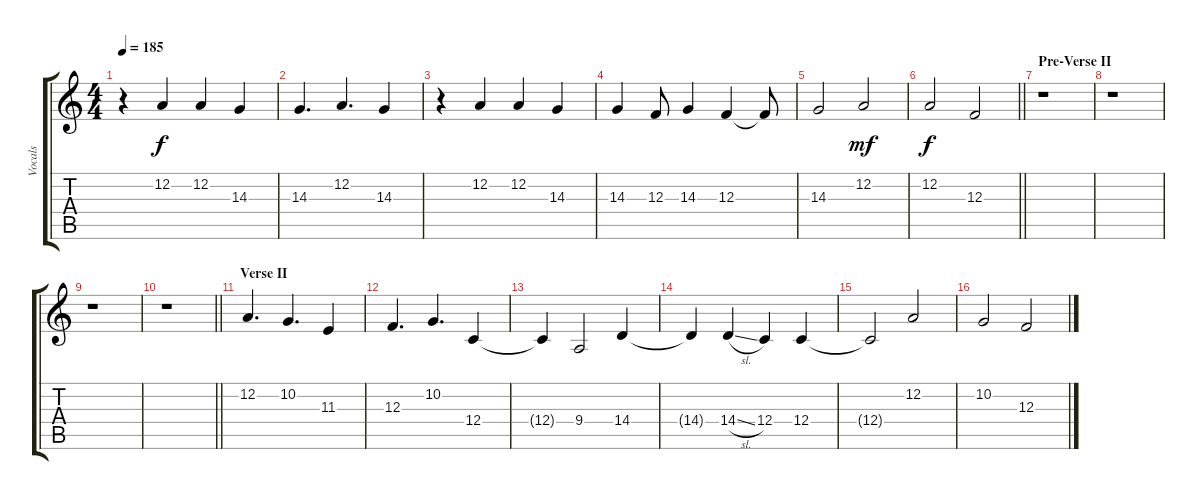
\track ("Vocals" "Vocals") {instrument piccolo}
\staff {score tabs}
\tuning (D4 A3 F3 C3 G2 D2) {hide}
\ts (4 4)
\tempo 185
\clef g2
\ks c
r.4{dy f} 12.2.4 12.2.4 14.3.4 |
14.3.4{d} 12.2.4{d} 14.3.4 |
r.4 12.2.4 12.2.4 14.3.4 |
14.3.4 12.3.8 14.3.4 12.3.4 12.3{t}.8 |
14.3.2 12.2.2{dy mf} |
\barLineRight lightlight
12.2.2{dy f} 12.3.2 |
\section ("" "Pre-Verse II")
r.1 |
r.1 |
r.1 |
\barLineRight lightlight
r.1 |
\section ("" "Verse II")
12.2.4{d} 10.2.4{d} 11.3.4 |
12.3.4{d} 10.2.4{d} 12.4.4 |
12.4{t}.4 9.4.2 14.4.4 |
14.4{t}.4 14.4{sl}.4 12.4.4 12.4.4 |
12.4{t}.2 12.2.2 |
10.2.2 12.3.2
